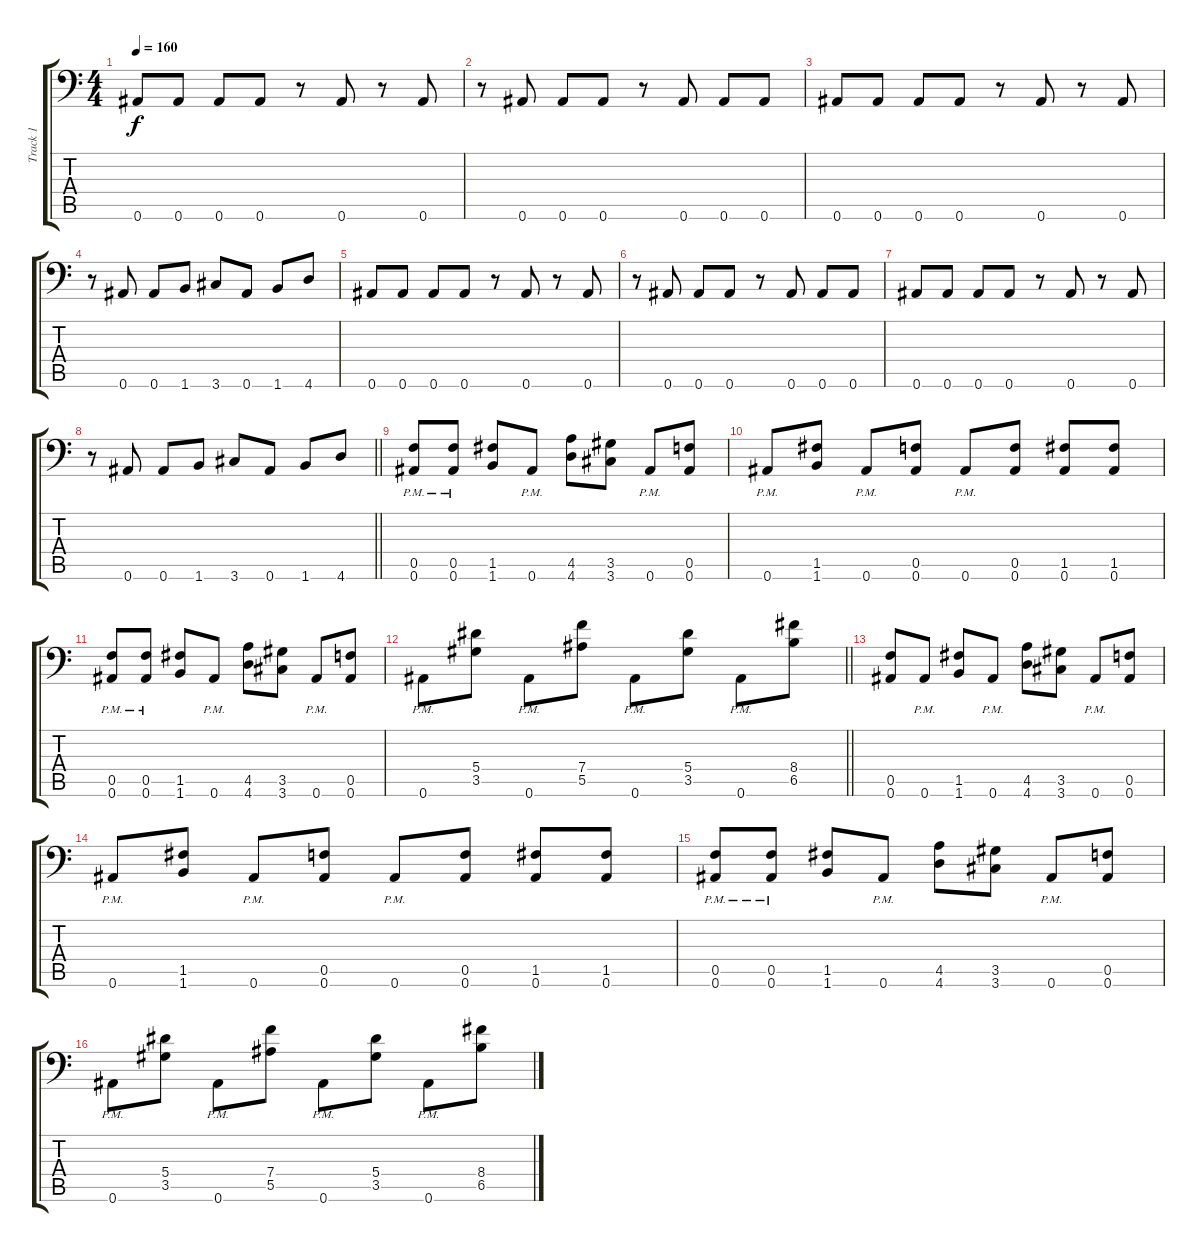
\track ("Track 1" "Track 1") {instrument distortionguitar}
\staff {score tabs}
\tuning (C4 G3 Eb3 Bb2 F2 Bb1) {hide}
\ts (4 4)
\tempo 160
\clef f4
\ks c
0.6.8{dy f} 0.6.8 0.6.8 0.6.8 r.8 0.6.8 r.8 0.6.8 |
r.8 0.6.8 0.6.8 0.6.8 r.8 0.6.8 0.6.8 0.6.8 |
0.6.8 0.6.8 0.6.8 0.6.8 r.8 0.6.8 r.8 0.6.8 |
r.8 0.6.8 0.6.8 1.6.8 3.6.8 0.6.8 1.6.8 4.6.8 |
0.6.8 0.6.8 0.6.8 0.6.8 r.8 0.6.8 r.8 0.6.8 |
r.8 0.6.8 0.6.8 0.6.8 r.8 0.6.8 0.6.8 0.6.8 |
0.6.8 0.6.8 0.6.8 0.6.8 r.8 0.6.8 r.8 0.6.8 |
\barLineRight lightlight
r.8 0.6.8 0.6.8 1.6.8 3.6.8 0.6.8 1.6.8 4.6.8 |
\section ("" "")
(0.5{pm} 0.6{pm}).8 (0.5{pm} 0.6{pm}).8 (1.5 1.6).8 0.6{pm}.8 (4.5 4.6).8 (3.5 3.6).8 0.6{pm}.8 (0.5 0.6).8 |
0.6{pm}.8 (1.5 1.6).8 0.6{pm}.8 (0.5 0.6).8 0.6{pm}.8 (0.5 0.6).8 (1.5 0.6).8 (1.5 0.6).8 |
(0.5{pm} 0.6{pm}).8 (0.5{pm} 0.6{pm}).8 (1.5 1.6).8 0.6{pm}.8 (4.5 4.6).8 (3.5 3.6).8 0.6{pm}.8 (0.5 0.6).8 |
\barLineRight lightlight
0.6{pm}.8 (5.4 3.5).8 0.6{pm}.8 (7.4 5.5).8 0.6{pm}.8 (5.4 3.5).8 0.6{pm}.8 (8.4 6.5).8 |
\section ("" "")
(0.5 0.6).8 0.6{pm}.8 (1.5 1.6).8 0.6{pm}.8 (4.5 4.6).8 (3.5 3.6).8 0.6{pm}.8 (0.5 0.6).8 |
0.6{pm}.8 (1.5 1.6).8 0.6{pm}.8 (0.5 0.6).8 0.6{pm}.8 (0.5 0.6).8 (1.5 0.6).8 (1.5 0.6).8 |
(0.5{pm} 0.6{pm}).8 (0.5{pm} 0.6{pm}).8 (1.5 1.6).8 0.6{pm}.8 (4.5 4.6).8 (3.5 3.6).8 0.6{pm}.8 (0.5 0.6).8 |
0.6{pm}.8 (5.4 3.5).8 0.6{pm}.8 (7.4 5.5).8 0.6{pm}.8 (5.4 3.5).8 0.6{pm}.8 (8.4 6.5).8
